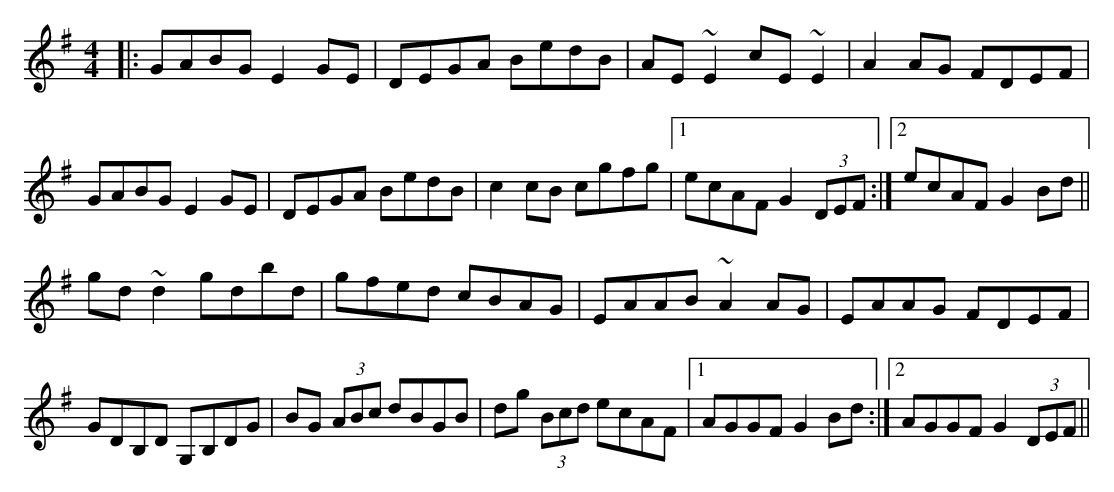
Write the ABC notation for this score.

X:1
M:4/4
K:G
|:GABG E2 GE|DEGA BedB|AE ~E2 cE ~E2|A2 AG FDEF|
GABG E2 GE|DEGA BedB|c2 cB cgfg|1 ecAF G2 (3DEF:|2 ecAF G2 Bd||
gd ~d2 gdbd|gfed cBAG|EAAB ~A2 AG|EAAG FDEF|
GDB,D G,B,DG|BG (3ABc dBGB|dg (3Bcd ecAF|1 AGGF G2 Bd:|2 AGGF G2 (3DEF||
